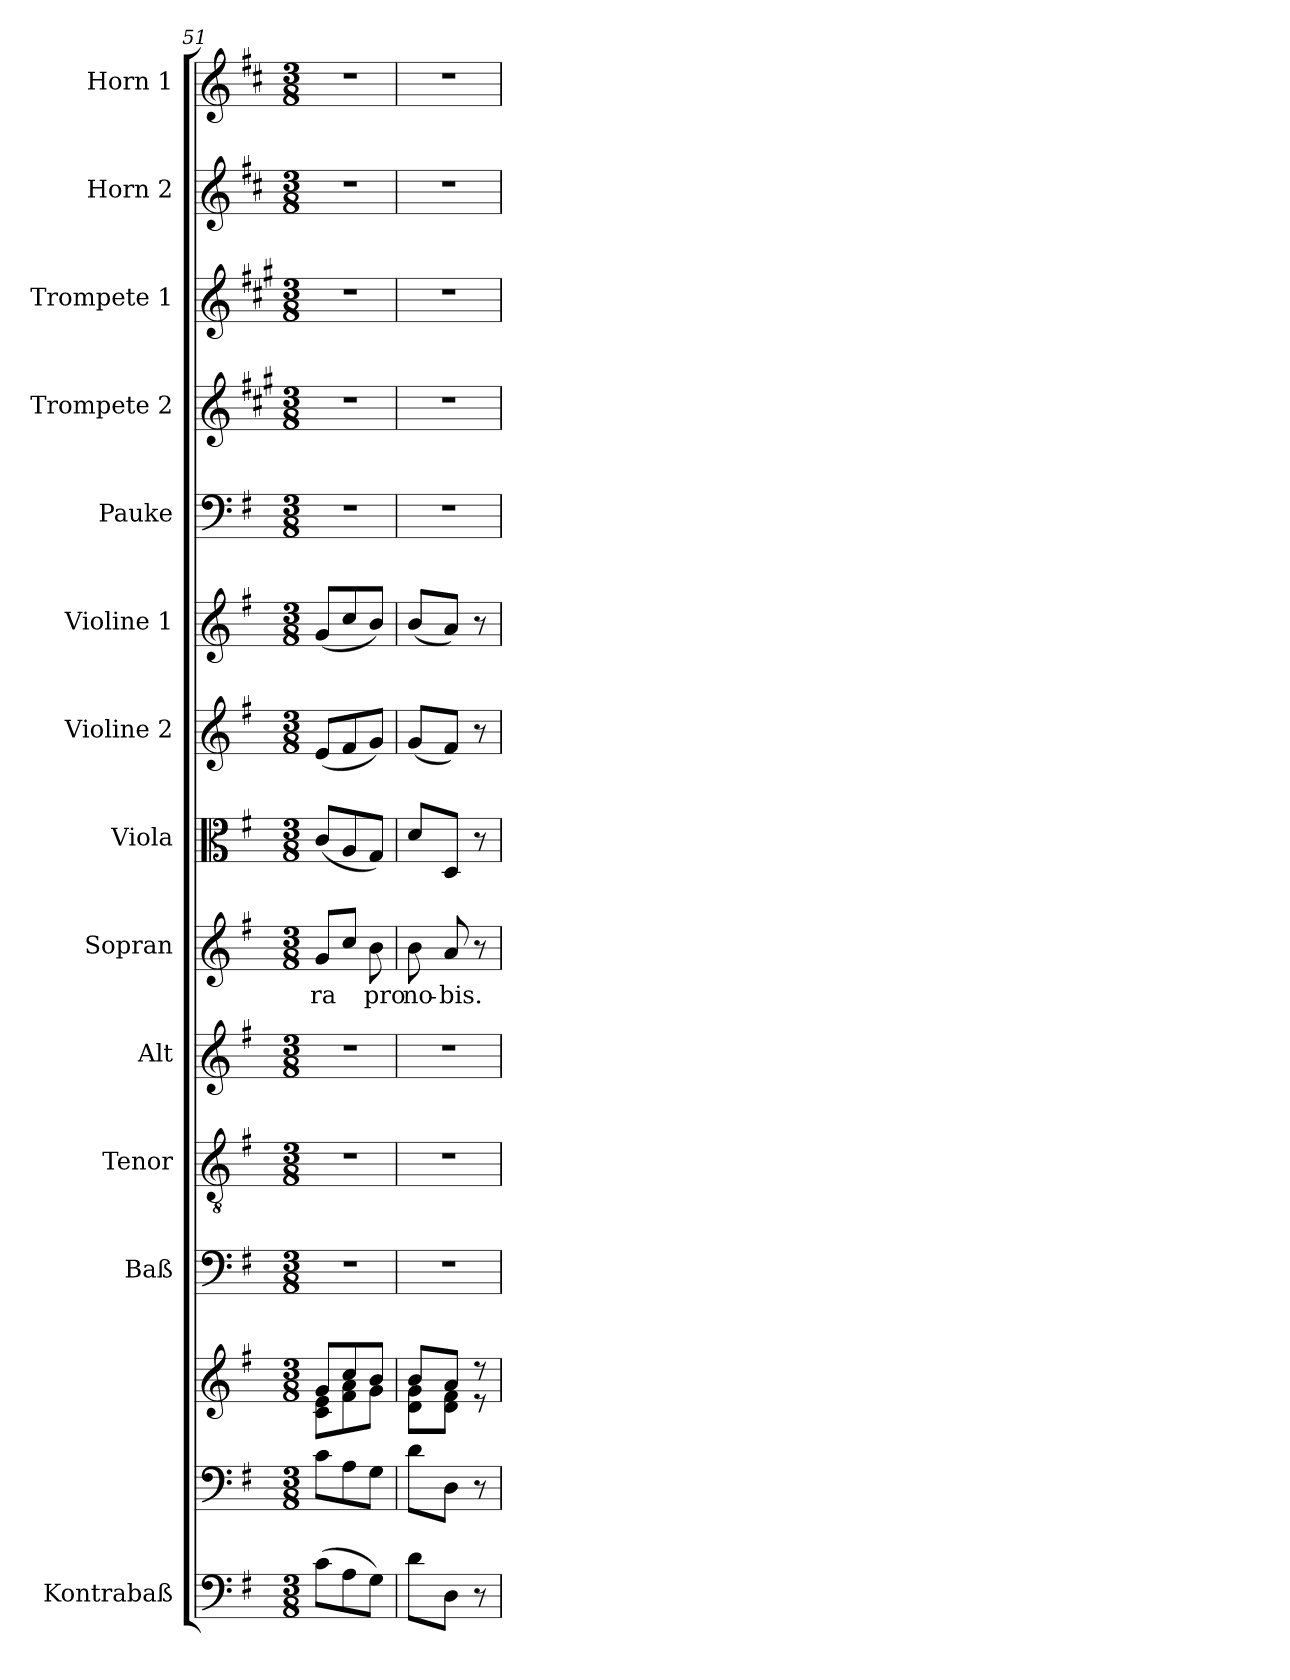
**kern	**kern	**kern	**kern	**kern	**kern	**kern	**text	**kern	**kern	**kern	**kern	**kern	**kern	**kern	**kern
*part14	*part13	*part13	*part12	*part11	*part10	*part9	*part9	*part8	*part7	*part6	*part5	*part4	*part3	*part2	*part1
*staff15	*staff14	*staff13	*staff12	*staff11	*staff10	*staff9	*staff9	*staff8	*staff7	*staff6	*staff5	*staff4	*staff3	*staff2	*staff1
*I"Kontrabaß	*	*	*I"Baß	*I"Tenor	*I"Alt	*I"Sopran	*	*I"Viola	*I"Violine 2	*I"Violine 1	*I"Pauke	*I"Trompete 2	*I"Trompete 1	*I"Horn 2	*I"Horn 1
*I'Kb.	*	*	*	*	*	*	*	*I'Vla.	*I'Vl. 2	*I'Vl. 1	*	*I'Tr. 2	*I'Tr. 1	*I'Hr. 2	*I'Hr. 1
*clefF4	*clefF4	*clefG2	*clefF4	*clefGv2	*clefG2	*clefG2	*	*clefC3	*clefG2	*clefG2	*clefF4	*clefG2	*clefG2	*clefG2	*clefG2
*ITrd7c12	*	*	*	*	*	*	*	*	*	*	*	*ITrd1c2	*ITrd1c2	*ITrd4c7	*ITrd4c7
*k[f#]	*k[f#]	*k[f#]	*k[f#]	*k[f#]	*k[f#]	*k[f#]	*	*k[f#]	*k[f#]	*k[f#]	*k[f#]	*k[f#]	*k[f#]	*k[f#]	*k[f#]
*G:	*G:	*G:	*G:	*G:	*G:	*G:	*	*G:	*G:	*G:	*G:	*G:	*G:	*G:	*G:
*M3/8	*M3/8	*M3/8	*M3/8	*M3/8	*M3/8	*M3/8	*	*M3/8	*M3/8	*M3/8	*M3/8	*M3/8	*M3/8	*M3/8	*M3/8
=51	=51	=51	=51	=51	=51	=51	=51	=51	=51	=51	=51	=51	=51	=51	=51
*	*	*^	*	*	*	*	*	*	*	*	*	*	*	*	*
!	!	!	!	!	!	!	!	!LO:LY:b	!	!	!	!	!	!	!	!
(>8C\L	8c\L	8g/L	8c\ 8e\L	4.r	4.r	4.r	8g/L	-ra	(<8c/L	(<8e/L	(<8g/L	4.r	4.r	4.r	4.r	4.r
8AA\	8A\	8cc/	8f#\ 8a\	.	.	.	8cc/J	.	8A/	8f#/	8cc/	.	.	.	.	.
!	!	!	!	!	!	!	!	!LO:LY:b	!	!	!	!	!	!	!	!
8GG\J)	8G\J	8b/J	8g\J	.	.	.	8b\	pro	8G/J)	8g/J)	8b/J)	.	.	.	.	.
=52	=52	=52	=52	=52	=52	=52	=52	=52	=52	=52	=52	=52	=52	=52	=52	=52
!	!	!	!	!	!	!	!	!LO:LY:b	!	!	!	!	!	!	!	!
8D\L	8d\L	8b/L	8d\ 8g\L	4.r	4.r	4.r	8b\	no-	8d/L	(<8g/L	(<8b/L	4.r	4.r	4.r	4.r	4.r
!	!	!	!	!	!	!	!	!LO:LY:b	!	!	!	!	!	!	!	!
8DD\J	8D\J	8a/J	8d\ 8f#\J	.	.	.	8a/	-bis.	8D/J	8f#/J)	8a/J)	.	.	.	.	.
8r	8r	8r	8r	.	.	.	8r	.	8r	8r	8r	.	.	.	.	.
*	*	*v	*v	*	*	*	*	*	*	*	*	*	*	*	*	*
=	=	=	=	=	=	=	=	=	=	=	=	=	=	=	=
*-	*-	*-	*-	*-	*-	*-	*-	*-	*-	*-	*-	*-	*-	*-	*-
